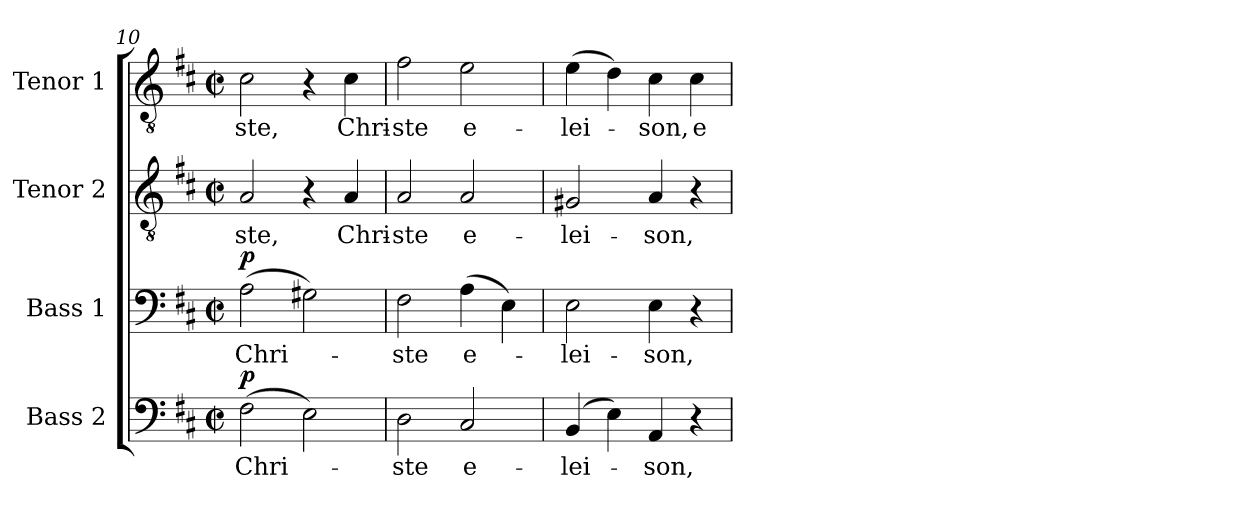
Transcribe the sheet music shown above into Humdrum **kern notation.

**kern	**text	**dynam	**kern	**text	**dynam	**kern	**text	**kern	**text
*part4	*part4	*part4	*part3	*part3	*part3	*part2	*part2	*part1	*part1
*staff4	*staff4	*staff4	*staff3	*staff3	*staff3	*staff2	*staff2	*staff1	*staff1
*I"Bass 2	*	*	*I"Bass 1	*	*	*I"Tenor 2	*	*I"Tenor 1	*
*I'B. 2	*	*	*I'B. 1	*	*	*I'T. 2	*	*I'T. 1	*
*clefF4	*	*	*clefF4	*	*	*clefGv2	*	*clefGv2	*
*k[f#c#]	*	*	*k[f#c#]	*	*	*k[f#c#]	*	*k[f#c#]	*
*D:	*	*	*D:	*	*	*D:	*	*D:	*
*M2/2	*	*	*M2/2	*	*	*M2/2	*	*M2/2	*
*met(c|)	*	*	*met(c|)	*	*	*met(c|)	*	*met(c|)	*
=10	=10	=10	=10	=10	=10	=10	=10	=10	=10
!	!LO:LY:b	!LO:DY:a	!	!LO:LY:b	!LO:DY:a	!	!LO:LY:b	!	!LO:LY:b
(>2F#\	Chri-	p	(>2A\	Chri-	p	2A/	-ste,	2c#\	-ste,
2E\)	.	.	2G#X\)	.	.	4r	.	4r	.
!	!	!	!	!	!	!	!LO:LY:b	!	!LO:LY:b
.	.	.	.	.	.	4A/	Chri-	4c#\	Chri-
=11	=11	=11	=11	=11	=11	=11	=11	=11	=11
!	!LO:LY:b	!	!	!LO:LY:b	!	!	!LO:LY:b	!	!LO:LY:b
2D\	-ste	.	2F#\	-ste	.	2A/	-ste	2f#\	-ste
!	!LO:LY:b	!	!	!LO:LY:b	!	!	!LO:LY:b	!	!LO:LY:b
2C#/	e-	.	(>4A\	e-	.	2A/	e-	2e\	e-
.	.	.	4E\)	.	.	.	.	.	.
!!LO:LB:g=z
=12	=12	=12	=12	=12	=12	=12	=12	=12	=12
!	!LO:LY:b	!	!	!LO:LY:b	!	!	!LO:LY:b	!	!LO:LY:b
(4BB/	-lei-	.	2E\	-lei-	.	2G#X/	-lei-	(>4e\	-lei-
4E\)	.	.	.	.	.	.	.	4d\)	.
!	!LO:LY:b	!	!	!LO:LY:b	!	!	!LO:LY:b	!	!LO:LY:b
4AA/	-son,	.	4E\	-son,	.	4A/	-son,	4c#\	-son,
!	!	!	!	!	!	!	!	!	!LO:LY:b
4r	.	.	4r	.	.	4r	.	4c#\	e-
=	=	=	=	=	=	=	=	=	=
*-	*-	*-	*-	*-	*-	*-	*-	*-	*-
